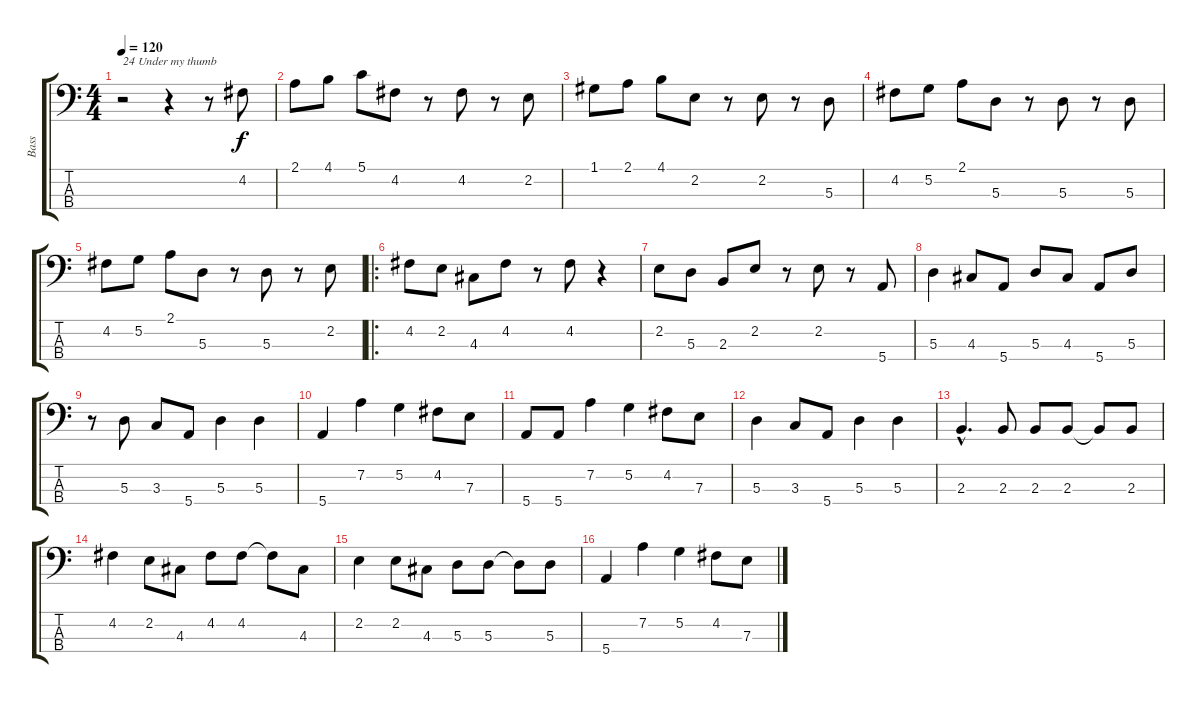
\track ("Bass" "Bass") {instrument electricbassfinger}
\staff {score tabs}
\tuning (G2 D2 A1 E1) {hide}
\ts (4 4)
\tempo 120
\clef f4
\ks c
r.2{txt "24 Under my thumb" dy f} r.4 r.8 4.2.8 |
2.1.8 4.1.8 5.1.8 4.2.8 r.8 4.2.8 r.8 2.2.8 |
1.1.8 2.1.8 4.1.8 2.2.8 r.8 2.2.8 r.8 5.3.8 |
4.2.8 5.2.8 2.1.8 5.3.8 r.8 5.3.8 r.8 5.3.8 |
4.2.8 5.2.8 2.1.8 5.3.8 r.8 5.3.8 r.8 2.2.8 |
\ro
4.2.8 2.2.8 4.3.8 4.2.8 r.8 4.2.8 r.4 |
2.2.8 5.3.8 2.3.8 2.2.8 r.8 2.2.8 r.8 5.4.8 |
5.3.4 4.3.8 5.4.8 5.3.8 4.3.8 5.4.8 5.3.8 |
r.8 5.3.8 3.3.8 5.4.8 5.3.4 5.3.4 |
5.4.4 7.2.4 5.2.4 4.2.8 7.3.8 |
5.4.8 5.4.8 7.2.4 5.2.4 4.2.8 7.3.8 |
5.3.4 3.3.8 5.4.8 5.3.4 5.3.4 |
2.3{hac}.4{d} 2.3.8 2.3.8 2.3.8 2.3{t}.8 2.3.8 |
4.2.4 2.2.8 4.3.8 4.2.8 4.2.8 4.2{t}.8 4.3.8 |
2.2.4 2.2.8 4.3.8 5.3.8 5.3.8 5.3{t}.8 5.3.8 |
5.4.4 7.2.4 5.2.4 4.2.8 7.3.8
